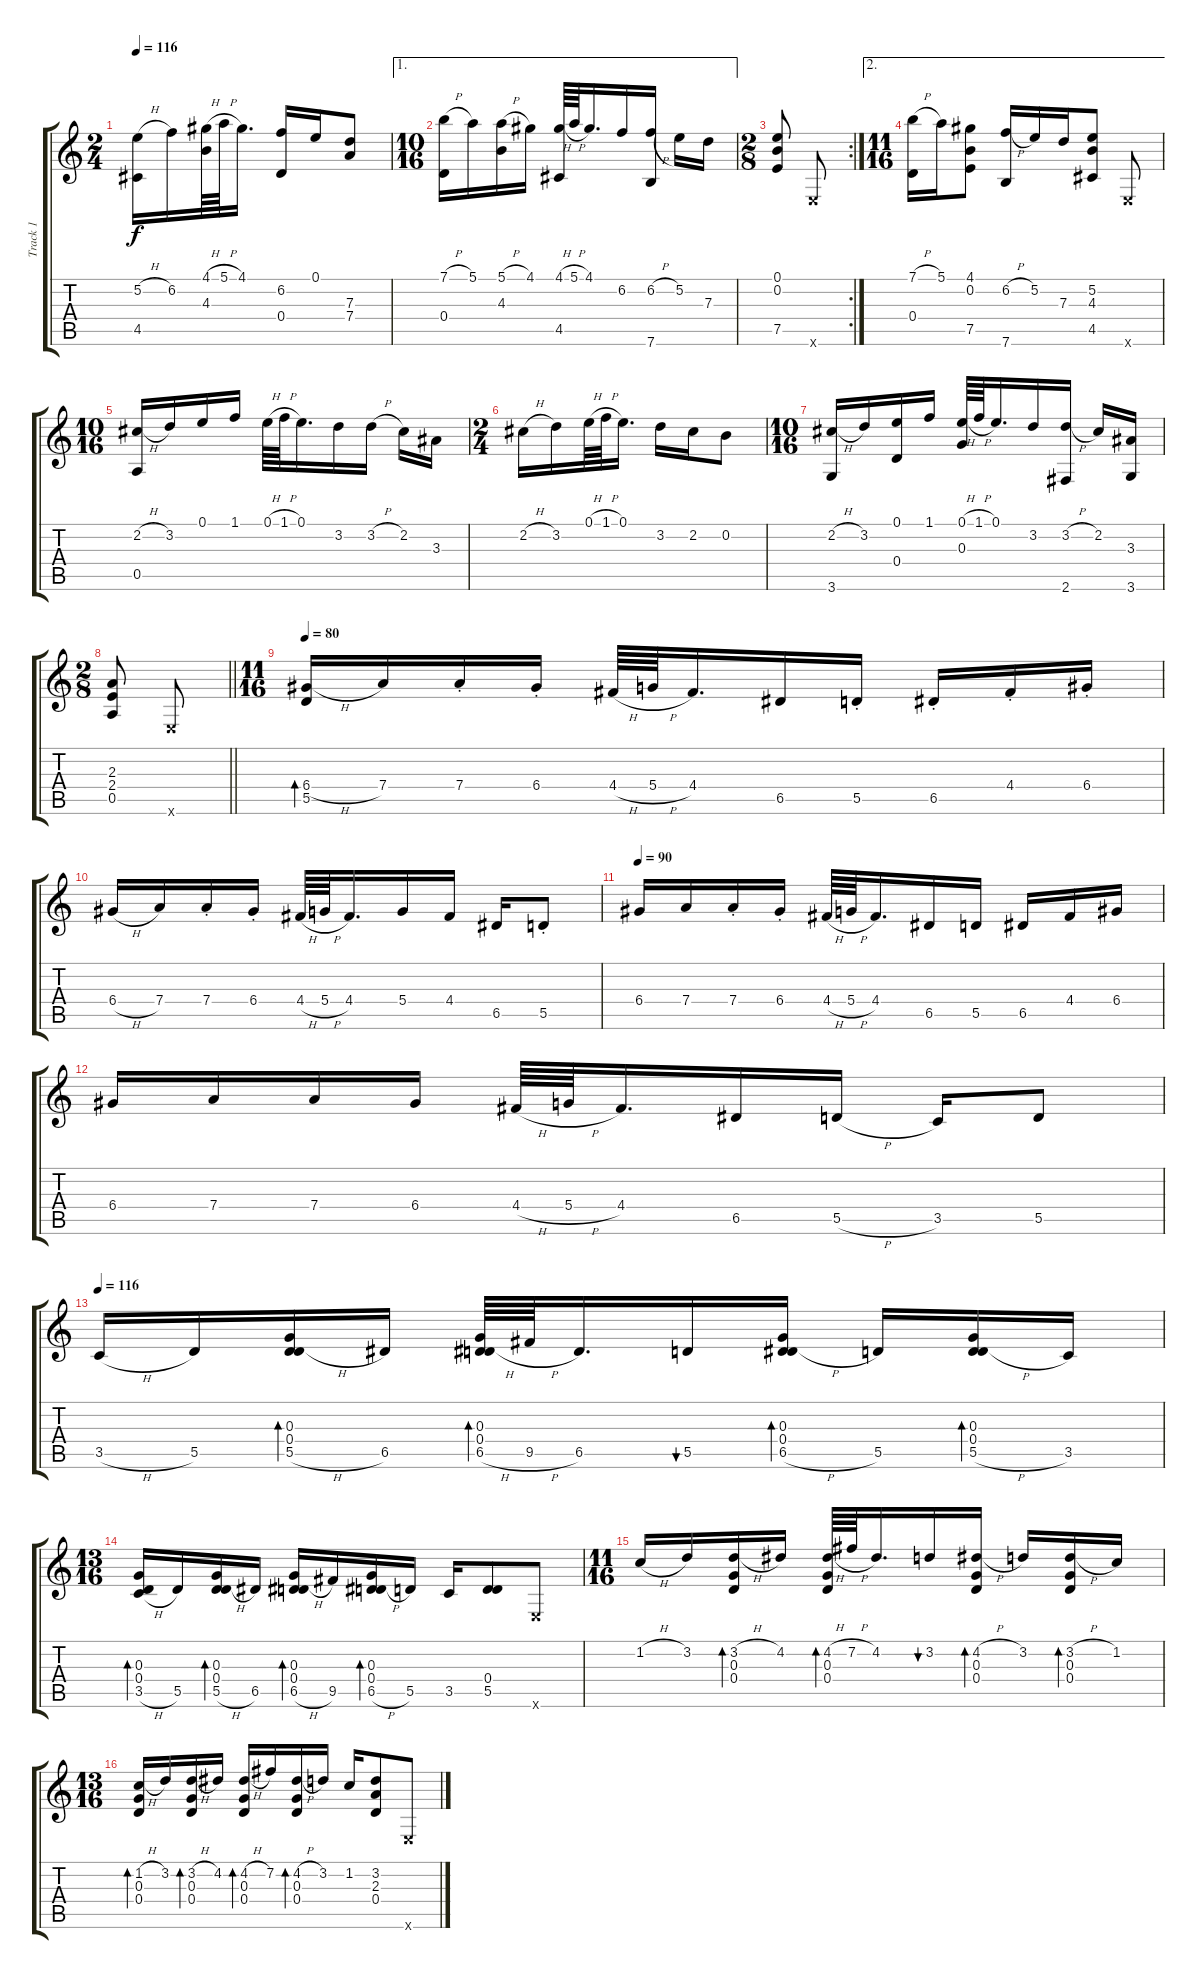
\track ("Track 1" "Track 1") {instrument acousticguitarnylon}
\staff {score tabs}
\tuning (E4 B3 G3 D3 A2 E2) {hide}
\ts (2 4)
\tempo 116
\clef g2
\ks c
(5.2{h} 4.5).16{dy f} 6.2.16 (4.1{h} 4.3).64 5.1{h}.64 4.1.16{d} (6.2 0.4).16 0.1.16 (7.3 7.4).8 |
\ae 1
\ts (10 16)
(7.1{h} 0.4).16 5.1.16 (5.1{h} 4.3).16 4.1.16 (4.1{h} 4.5).64 5.1{h}.64 4.1.16{d} 6.2.16 (6.2{h} 7.6).16 5.2.16 7.3.16 |
\rc 2
\ts (2 8)
(0.1 0.2 7.5).8 0.6{x}.8 |
\ae 2
\ts (11 16)
(7.1{h} 0.4).16 5.1.16 (4.1 0.2 7.5).8 (6.2{h} 7.6).16 5.2.16 7.3.16 (5.2 4.3 4.5).8 0.6{x}.8 |
\ts (10 16)
(2.2{h} 0.5).16 3.2.16 0.1.16 1.1.16 0.1{h}.64 1.1{h}.64 0.1.16{d} 3.2.16 3.2{h}.16 2.2.16 3.3.16 |
\ts (2 4)
2.2{h}.16 3.2.16 0.1{h}.64 1.1{h}.64 0.1.16{d} 3.2.16 2.2.16 0.2.8 |
\ts (10 16)
(2.2{h} 3.6).16 3.2.16 (0.1 0.4).16 1.1.16 (0.1{h} 0.3).64 1.1{h}.64 0.1.16{d} 3.2.16 (3.2{h} 2.6).16 2.2.16 (3.3 3.6).16 |
\ts (2 8)
\barLineRight lightlight
(2.3 2.4 0.5).8 0.6{x}.8 |
\ts (11 16)
\tempo 80
(6.4{h} 5.5).16{bd 480} 7.4.16 7.4{st}.16 6.4{st}.16 4.4{h}.64 5.4{h}.64 4.4.16{d} 6.5.16 5.5{st}.16 6.5{st}.16 4.4{st}.16 6.4{st}.16 |
6.4{h}.16 7.4.16 7.4{st}.16 6.4{st}.16 4.4{h}.64 5.4{h}.64 4.4.16{d} 5.4.16 4.4.16 6.5.16 5.5{st}.8 |
\tempo 90
6.4.16 7.4.16 7.4{st}.16 6.4{st}.16 4.4{h}.64 5.4{h}.64 4.4.16{d} 6.5.16 5.5.16 6.5.16 4.4.16 6.4.16 |
6.4.16 7.4.16 7.4.16 6.4.16 4.4{h}.64 5.4{h}.64 4.4.16{d} 6.5.16 5.5{h}.16 3.5.16 5.5.8 |
\tempo 116
3.5{h}.16 5.5.16 (0.3 0.4 5.5{h}).16{bd 480} 6.5.16 (0.3 0.4 6.5{h}).64{bd 480} 9.5{h}.64 6.5.16{d} 5.5.16{bu 480} (0.3 0.4 6.5{h}).16{bd 480} 5.5.16 (0.3 0.4 5.5{h}).16{bd 480} 3.5.16 |
\ts (13 16)
(0.3 0.4 3.5{h}).16{bd 480} 5.5.16 (0.3 0.4 5.5{h}).16{bd 480} 6.5.16 (0.3 0.4 6.5{h}).16{bd 480} 9.5.16 (0.3 0.4 6.5{h}).16{bd 480} 5.5.16 3.5.16 (0.4 5.5).8 0.6{x}.8 |
\ts (11 16)
1.2{h}.16 3.2.16 (3.2{h} 0.3 0.4).16{bd 480} 4.2.16 (4.2{h} 0.3 0.4).64{bd 480} 7.2{h}.64 4.2.16{d} 3.2.16{bu 480} (4.2{h} 0.3 0.4).16{bd 480} 3.2.16 (3.2{h} 0.3 0.4).16{bd 480} 1.2.16 |
\ts (13 16)
(1.2{h} 0.3 0.4).16{bd 480} 3.2.16 (3.2{h} 0.3 0.4).16{bd 480} 4.2.16 (4.2{h} 0.3 0.4).16{bd 480} 7.2.16 (4.2{h} 0.3 0.4).16{bd 480} 3.2.16 1.2.16 (3.2 2.3 0.4).8 0.6{x}.8
